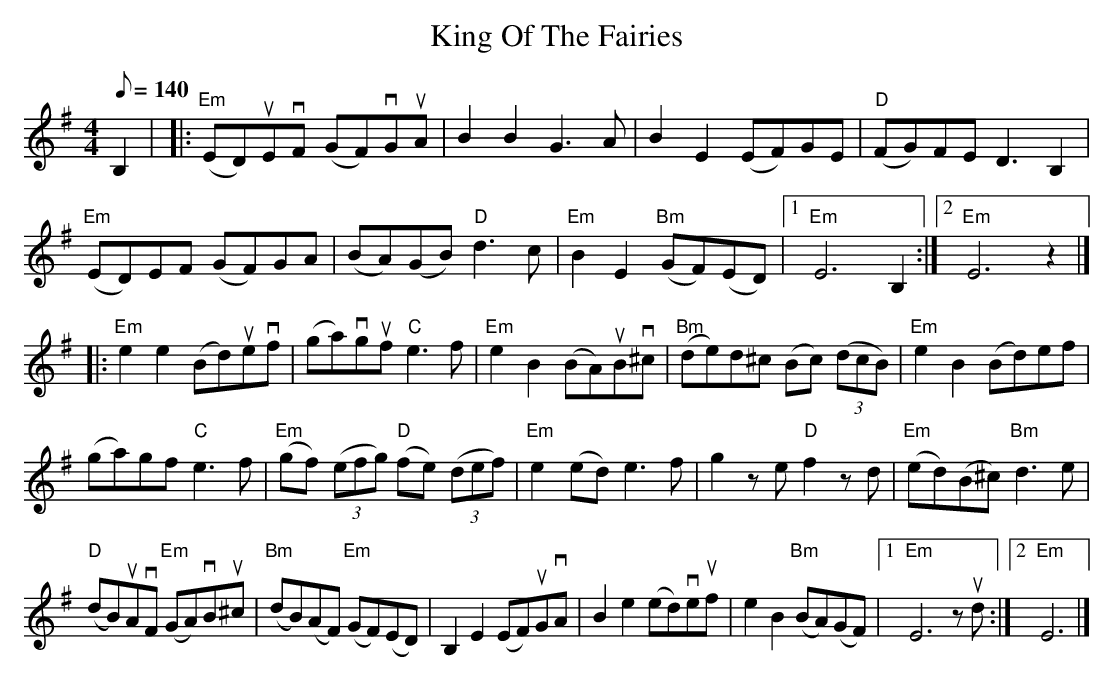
X:1
T: King Of The Fairies
M: 4/4
L: 1/8
Q: 140
K: Em
B,2 |\
|: "Em" (ED)uEvF (GF)vGuA | B2B2 G3 A | B2E2 (EF)GE | "D" (FG)FE D3 B,2 |
"Em" (ED)EF (GF)GA | (BA)(GB) "D" d3 c | "Em" B2E2 "Bm" (GF)(ED) |\
[1 "Em" E6 B,2 :| [2 "Em" E6 z2 |]
|: "Em" e2 e2 (Bd)uevf | (ga)vguf "C" e3 f | "Em" e2 B2 (BA)uBv^c |\
"Bm" (de)d^c (Bc) (3(dcB) | "Em" e2 B2 (Bd)ef |
(ga)gf "C" e3 f | "Em" (gf) (3(efg) "D" (fe) (3(def) |\
"Em" e2 (ed) e3 f | g2 z e "D" f2 z d | "Em" (ed)(B^c) "Bm" d3 e |
"D" (dB)uAvF "Em" (GA)vBu^c | "Bm" (dB)(AF) "Em" (GF)(ED) |\
B,2 E2 (EF)uGvA | B2 e2 (ed)veuf | e2 B2 "Bm" (BA)(GF) |\
[1 "Em" E6 z ud :| [2 "Em" E6 |]
